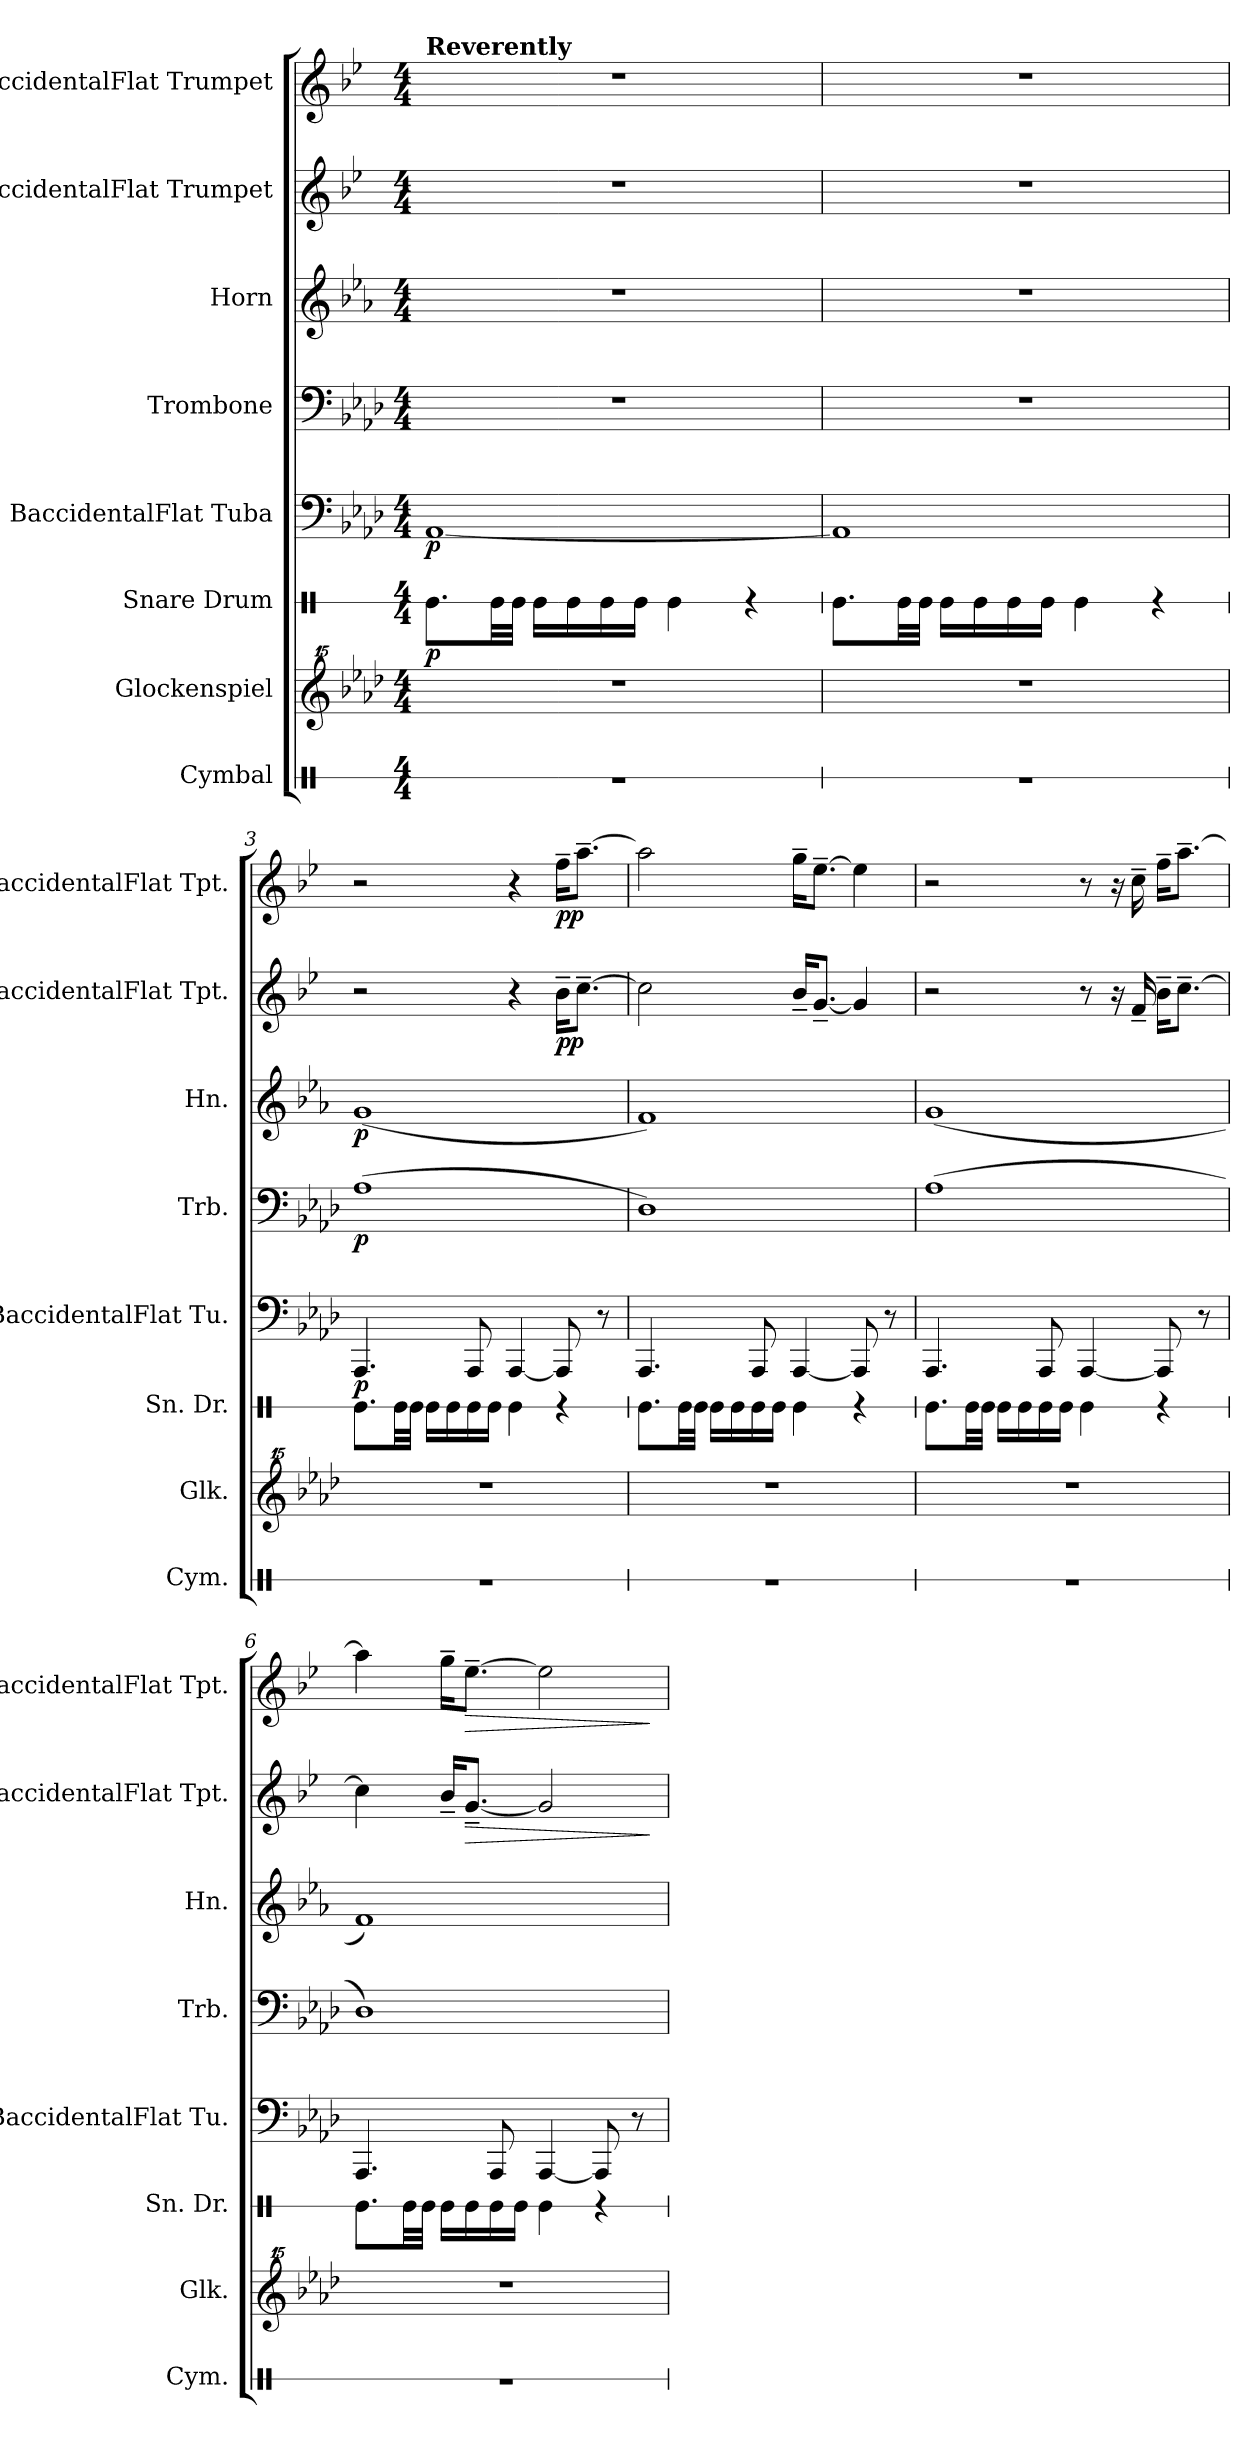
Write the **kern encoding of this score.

**kern	**kern	**kern	**dynam	**kern	**dynam	**kern	**dynam	**kern	**dynam	**kern	**dynam	**kern	**dynam
*part8	*part7	*part6	*part6	*part5	*part5	*part4	*part4	*part3	*part3	*part2	*part2	*part1	*part1
*staff8	*staff7	*staff6	*staff6	*staff5	*staff5	*staff4	*staff4	*staff3	*staff3	*staff2	*staff2	*staff1	*staff1
*I"Cymbal	*I"Glockenspiel	*I"Snare Drum	*	*I"BaccidentalFlat Tuba	*	*I"Trombone	*	*I"Horn	*	*I"BaccidentalFlat Trumpet	*	*I"BaccidentalFlat Trumpet	*
*I'Cym.	*I'Glk.	*I'Sn. Dr.	*	*I'BaccidentalFlat Tu.	*	*I'Trb.	*	*I'Hn.	*	*I'BaccidentalFlat Tpt.	*	*I'BaccidentalFlat Tpt.	*
*stria1	*	*stria1	*	*	*	*	*	*	*	*	*	*	*
*clefX	*clefG^^2	*clefX	*	*clefF4	*	*clefF4	*	*clefG2	*	*clefG2	*	*clefG2	*
*	*	*	*	*	*	*	*	*ITrd4c7	*	*ITrd1c2	*	*ITrd1c2	*
*k[]	*k[b-e-a-d-]	*k[]	*	*k[b-e-a-d-]	*	*k[b-e-a-d-]	*	*k[b-e-a-d-]	*	*k[b-e-a-d-]	*	*k[b-e-a-d-]	*
*M4/4	*M4/4	*M4/4	*	*M4/4	*	*M4/4	*	*M4/4	*	*M4/4	*	*M4/4	*
=1	=1	=1	=1	=1	=1	=1	=1	=1	=1	=1	=1	=1	=1
!	!	!	!	!	!	!	!	!	!	!	!	!LO:TX:a:B:t=Reverently	!
!	!	!	!LO:DY:b	!	!LO:DY:b	!	!	!	!	!	!	!	!
1r	1r	8.Re\L	p	[1AA-	p	1r	.	1r	.	1r	.	1r	.
.	.	32Re\LL	.	.	.	.	.	.	.	.	.	.	.
.	.	32Re\JJJ	.	.	.	.	.	.	.	.	.	.	.
.	.	16Re\LL	.	.	.	.	.	.	.	.	.	.	.
.	.	16Re\	.	.	.	.	.	.	.	.	.	.	.
.	.	16Re\	.	.	.	.	.	.	.	.	.	.	.
.	.	16Re\JJ	.	.	.	.	.	.	.	.	.	.	.
.	.	4Re\	.	.	.	.	.	.	.	.	.	.	.
.	.	4r	.	.	.	.	.	.	.	.	.	.	.
=2	=2	=2	=2	=2	=2	=2	=2	=2	=2	=2	=2	=2	=2
1r	1r	8.Re\L	.	1AA-]	.	1r	.	1r	.	1r	.	1r	.
.	.	32Re\LL	.	.	.	.	.	.	.	.	.	.	.
.	.	32Re\JJJ	.	.	.	.	.	.	.	.	.	.	.
.	.	16Re\LL	.	.	.	.	.	.	.	.	.	.	.
.	.	16Re\	.	.	.	.	.	.	.	.	.	.	.
.	.	16Re\	.	.	.	.	.	.	.	.	.	.	.
.	.	16Re\JJ	.	.	.	.	.	.	.	.	.	.	.
.	.	4Re\	.	.	.	.	.	.	.	.	.	.	.
.	.	4r	.	.	.	.	.	.	.	.	.	.	.
=3	=3	=3	=3	=3	=3	=3	=3	=3	=3	=3	=3	=3	=3
!	!	!	!	!	!LO:DY:b	!	!LO:DY:b	!	!LO:DY:b	!	!	!	!
1r	1r	8.Re\L	.	4.AAA-/	p	(1A-	p	(1c	p	2r	.	2r	.
.	.	32Re\LL	.	.	.	.	.	.	.	.	.	.	.
.	.	32Re\JJJ	.	.	.	.	.	.	.	.	.	.	.
.	.	16Re\LL	.	.	.	.	.	.	.	.	.	.	.
.	.	16Re\	.	.	.	.	.	.	.	.	.	.	.
.	.	16Re\	.	8AAA-/	.	.	.	.	.	.	.	.	.
.	.	16Re\JJ	.	.	.	.	.	.	.	.	.	.	.
.	.	4Re\	.	[4AAA-/	.	.	.	.	.	4r	.	4r	.
!	!	!	!	!	!	!	!	!	!	!	!LO:DY:b	!	!LO:DY:b
.	.	4r	.	8AAA-/]	.	.	.	.	.	16a-~\KL	pp	16ee-~\KL	pp
.	.	.	.	.	.	.	.	.	.	[8.b-~\J	.	[8.gg~\J	.
.	.	.	.	8r	.	.	.	.	.	.	.	.	.
!!LO:PB:g=z
=4	=4	=4	=4	=4	=4	=4	=4	=4	=4	=4	=4	=4	=4
1r	1r	8.Re\L	.	4.AAA-/	.	1D-)	.	1B-)	.	2b-\]	.	2gg\]	.
.	.	32Re\LL	.	.	.	.	.	.	.	.	.	.	.
.	.	32Re\JJJ	.	.	.	.	.	.	.	.	.	.	.
.	.	16Re\LL	.	.	.	.	.	.	.	.	.	.	.
.	.	16Re\	.	.	.	.	.	.	.	.	.	.	.
.	.	16Re\	.	8AAA-/	.	.	.	.	.	.	.	.	.
.	.	16Re\JJ	.	.	.	.	.	.	.	.	.	.	.
.	.	4Re\	.	[4AAA-/	.	.	.	.	.	16a-~/KL	.	16ff~\KL	.
.	.	.	.	.	.	.	.	.	.	[8.f~/J	.	[8.dd-~\J	.
.	.	4r	.	8AAA-/]	.	.	.	.	.	4f/]	.	4dd-\]	.
.	.	.	.	8r	.	.	.	.	.	.	.	.	.
=5	=5	=5	=5	=5	=5	=5	=5	=5	=5	=5	=5	=5	=5
1r	1r	8.Re\L	.	4.AAA-/	.	(1A-	.	(1c	.	2r	.	2r	.
.	.	32Re\LL	.	.	.	.	.	.	.	.	.	.	.
.	.	32Re\JJJ	.	.	.	.	.	.	.	.	.	.	.
.	.	16Re\LL	.	.	.	.	.	.	.	.	.	.	.
.	.	16Re\	.	.	.	.	.	.	.	.	.	.	.
.	.	16Re\	.	8AAA-/	.	.	.	.	.	.	.	.	.
.	.	16Re\JJ	.	.	.	.	.	.	.	.	.	.	.
.	.	4Re\	.	[4AAA-/	.	.	.	.	.	8r	.	8r	.
.	.	.	.	.	.	.	.	.	.	16r	.	16r	.
.	.	.	.	.	.	.	.	.	.	16e-~/	.	16b-~\	.
.	.	4r	.	8AAA-/]	.	.	.	.	.	16a-~\KL	.	16ee-~\KL	.
.	.	.	.	.	.	.	.	.	.	[8.b-~\J	.	[8.gg~\J	.
.	.	.	.	8r	.	.	.	.	.	.	.	.	.
=6	=6	=6	=6	=6	=6	=6	=6	=6	=6	=6	=6	=6	=6
!	!	!	!	!	!	!	!LO:DY:b	!	!LO:DY:b	!	!	!	!
1r	1r	8.Re\L	.	4.AAA-/	.	1D-)	other-dynamics	1B-)	other-dynamics	4b-\]	.	4gg\]	.
.	.	32Re\LL	.	.	.	.	.	.	.	.	.	.	.
.	.	32Re\JJJ	.	.	.	.	.	.	.	.	.	.	.
.	.	16Re\LL	.	.	.	.	.	.	.	16a-~/KL	.	16ff~\KL	.
!	!	!	!	!	!	!	!	!	!	!	!LO:HP:b	!	!LO:HP:b
.	.	16Re\	.	.	.	.	.	.	.	[8.f~/J	>	[8.dd-~\J	>
.	.	16Re\	.	8AAA-/	.	.	.	.	.	.	.	.	.
.	.	16Re\JJ	.	.	.	.	.	.	.	.	.	.	.
.	.	4Re\	.	[4AAA-/	.	.	.	.	.	2f/]	.	2dd-\]	.
.	.	4r	.	8AAA-/]	.	.	.	.	.	.	.	.	.
.	.	.	.	8r	.	.	.	.	.	.	.	.	.
.	.	.	.	.	.	.	.	.	.	.	]	.	]
=	=	=	=	=	=	=	=	=	=	=	=	=	=
*-	*-	*-	*-	*-	*-	*-	*-	*-	*-	*-	*-	*-	*-
